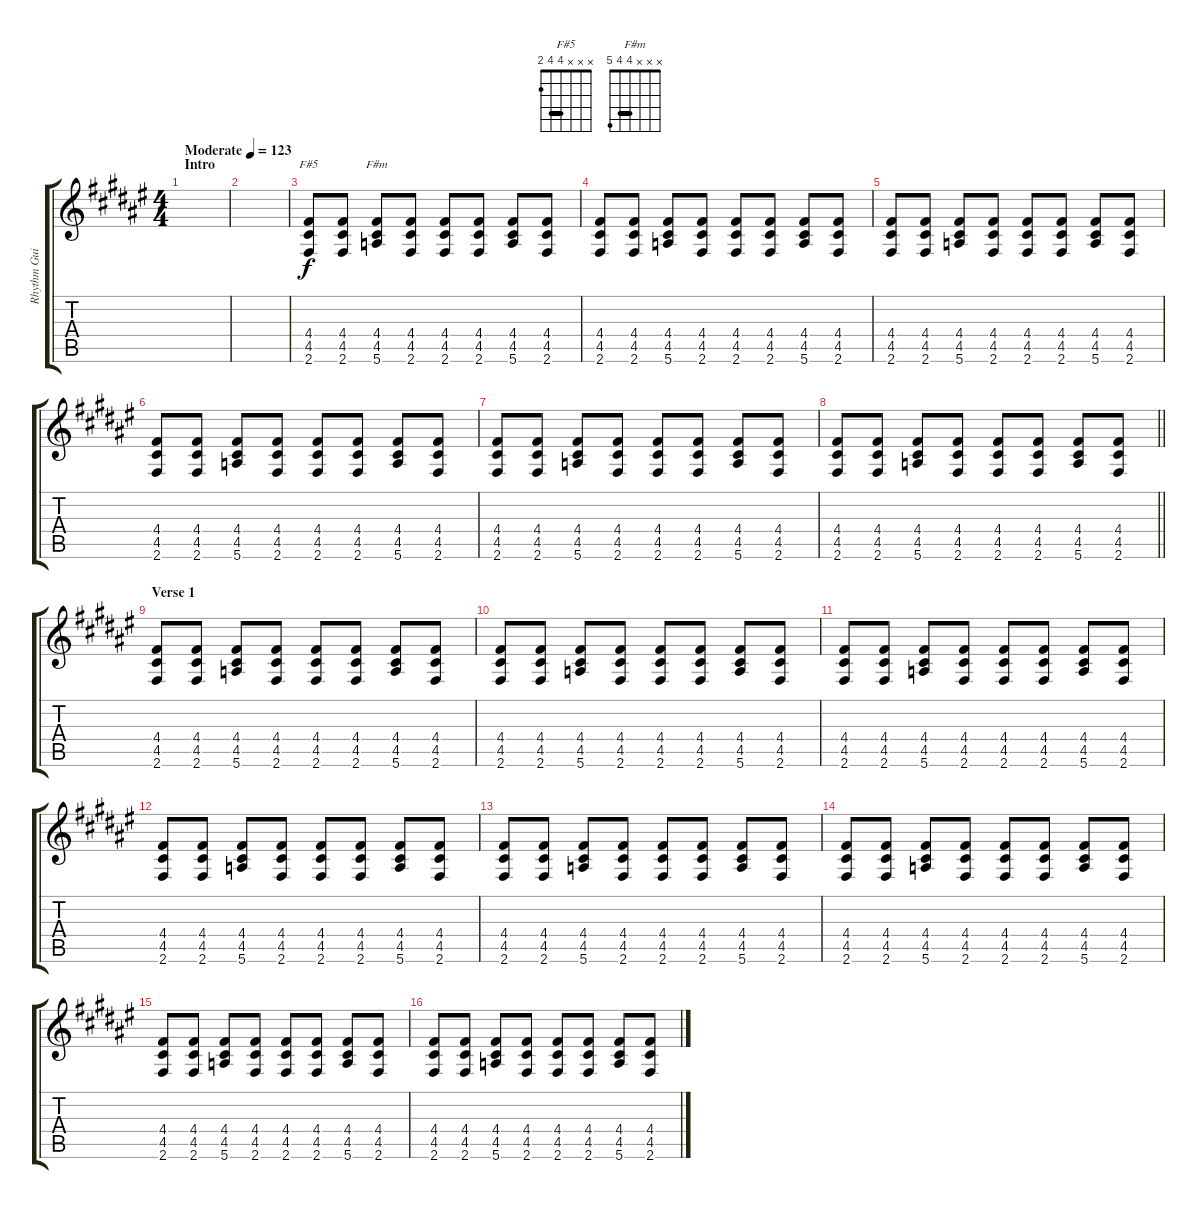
\track ("Rhythm Guitar" "Rhythm Gui") {instrument overdrivenguitar}
\staff {score tabs}
\tuning (E4 B3 G3 D3 A2 E2) {hide}
\chord ("F#5" x x x 4 4 2) {barre 4}
\chord ("F#m" x x x 4 4 5) {barre 4}
\ts (4 4)
\section ("" "Intro")
\tempo (123 "Moderate")
\clef g2
\ks f#
|
|
(4.4 4.5 2.6).8{ch "F#5"} (4.4 4.5 2.6).8 (4.4 4.5 5.6).8{ch "F#m"} (4.4 4.5 2.6).8 (4.4 4.5 2.6).8 (4.4 4.5 2.6).8 (4.4 4.5 5.6).8 (4.4 4.5 2.6).8 |
(4.4 4.5 2.6).8 (4.4 4.5 2.6).8 (4.4 4.5 5.6).8 (4.4 4.5 2.6).8 (4.4 4.5 2.6).8 (4.4 4.5 2.6).8 (4.4 4.5 5.6).8 (4.4 4.5 2.6).8 |
(4.4 4.5 2.6).8 (4.4 4.5 2.6).8 (4.4 4.5 5.6).8 (4.4 4.5 2.6).8 (4.4 4.5 2.6).8 (4.4 4.5 2.6).8 (4.4 4.5 5.6).8 (4.4 4.5 2.6).8 |
(4.4 4.5 2.6).8 (4.4 4.5 2.6).8 (4.4 4.5 5.6).8 (4.4 4.5 2.6).8 (4.4 4.5 2.6).8 (4.4 4.5 2.6).8 (4.4 4.5 5.6).8 (4.4 4.5 2.6).8 |
(4.4 4.5 2.6).8 (4.4 4.5 2.6).8 (4.4 4.5 5.6).8 (4.4 4.5 2.6).8 (4.4 4.5 2.6).8 (4.4 4.5 2.6).8 (4.4 4.5 5.6).8 (4.4 4.5 2.6).8 |
\barLineRight lightlight
(4.4 4.5 2.6).8 (4.4 4.5 2.6).8 (4.4 4.5 5.6).8 (4.4 4.5 2.6).8 (4.4 4.5 2.6).8 (4.4 4.5 2.6).8 (4.4 4.5 5.6).8 (4.4 4.5 2.6).8 |
\section ("" "Verse 1")
(4.4 4.5 2.6).8 (4.4 4.5 2.6).8 (4.4 4.5 5.6).8 (4.4 4.5 2.6).8 (4.4 4.5 2.6).8 (4.4 4.5 2.6).8 (4.4 4.5 5.6).8 (4.4 4.5 2.6).8 |
(4.4 4.5 2.6).8 (4.4 4.5 2.6).8 (4.4 4.5 5.6).8 (4.4 4.5 2.6).8 (4.4 4.5 2.6).8 (4.4 4.5 2.6).8 (4.4 4.5 5.6).8 (4.4 4.5 2.6).8 |
(4.4 4.5 2.6).8 (4.4 4.5 2.6).8 (4.4 4.5 5.6).8 (4.4 4.5 2.6).8 (4.4 4.5 2.6).8 (4.4 4.5 2.6).8 (4.4 4.5 5.6).8 (4.4 4.5 2.6).8 |
(4.4 4.5 2.6).8 (4.4 4.5 2.6).8 (4.4 4.5 5.6).8 (4.4 4.5 2.6).8 (4.4 4.5 2.6).8 (4.4 4.5 2.6).8 (4.4 4.5 5.6).8 (4.4 4.5 2.6).8 |
(4.4 4.5 2.6).8 (4.4 4.5 2.6).8 (4.4 4.5 5.6).8 (4.4 4.5 2.6).8 (4.4 4.5 2.6).8 (4.4 4.5 2.6).8 (4.4 4.5 5.6).8 (4.4 4.5 2.6).8 |
(4.4 4.5 2.6).8 (4.4 4.5 2.6).8 (4.4 4.5 5.6).8 (4.4 4.5 2.6).8 (4.4 4.5 2.6).8 (4.4 4.5 2.6).8 (4.4 4.5 5.6).8 (4.4 4.5 2.6).8 |
(4.4 4.5 2.6).8 (4.4 4.5 2.6).8 (4.4 4.5 5.6).8 (4.4 4.5 2.6).8 (4.4 4.5 2.6).8 (4.4 4.5 2.6).8 (4.4 4.5 5.6).8 (4.4 4.5 2.6).8 |
(4.4 4.5 2.6).8 (4.4 4.5 2.6).8 (4.4 4.5 5.6).8 (4.4 4.5 2.6).8 (4.4 4.5 2.6).8 (4.4 4.5 2.6).8 (4.4 4.5 5.6).8 (4.4 4.5 2.6).8
